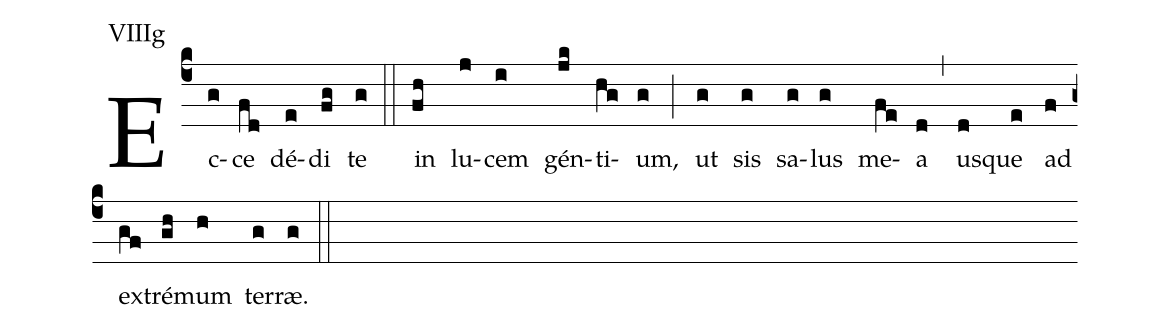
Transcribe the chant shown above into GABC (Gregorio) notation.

annotation: VIIIg;
%%
(c4)Ec(g)ce(fd) dé(e)di(fg) te(g) (::) in(fh) lu(j)cem(i) gén(jk)ti(hg)um,(g) (;) ut(g) sis(g) sa(g)lus(g) me(fe)a(d) (,) us(d)que(e) ad(f) ex(gf)tré(gh)mum(h) ter(g)ræ.(g) (::)
